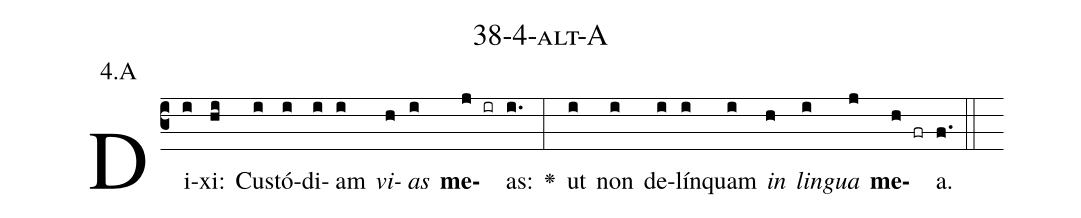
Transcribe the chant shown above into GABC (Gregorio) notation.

name: 38-4-alt-A;
annotation: 4.A;
%%
(c3)Di(i)xi:(hi) Cus(i)tó(i)di(i)am(i) <i>vi</i>(h)<i>as</i>(i) <b>me</b>(j ir)as:(i.) <v>\greheightstar</v>(:) ut(i) non(i) de(i)lín(i)quam(i) <i>in</i>(h) <i>lin</i>(i)<i>gua</i>(j) <b>me</b>(h fr)a.(f.) (::)


%E(i) u(h) o(i) u(j) a(h) e.(f.) (::)
